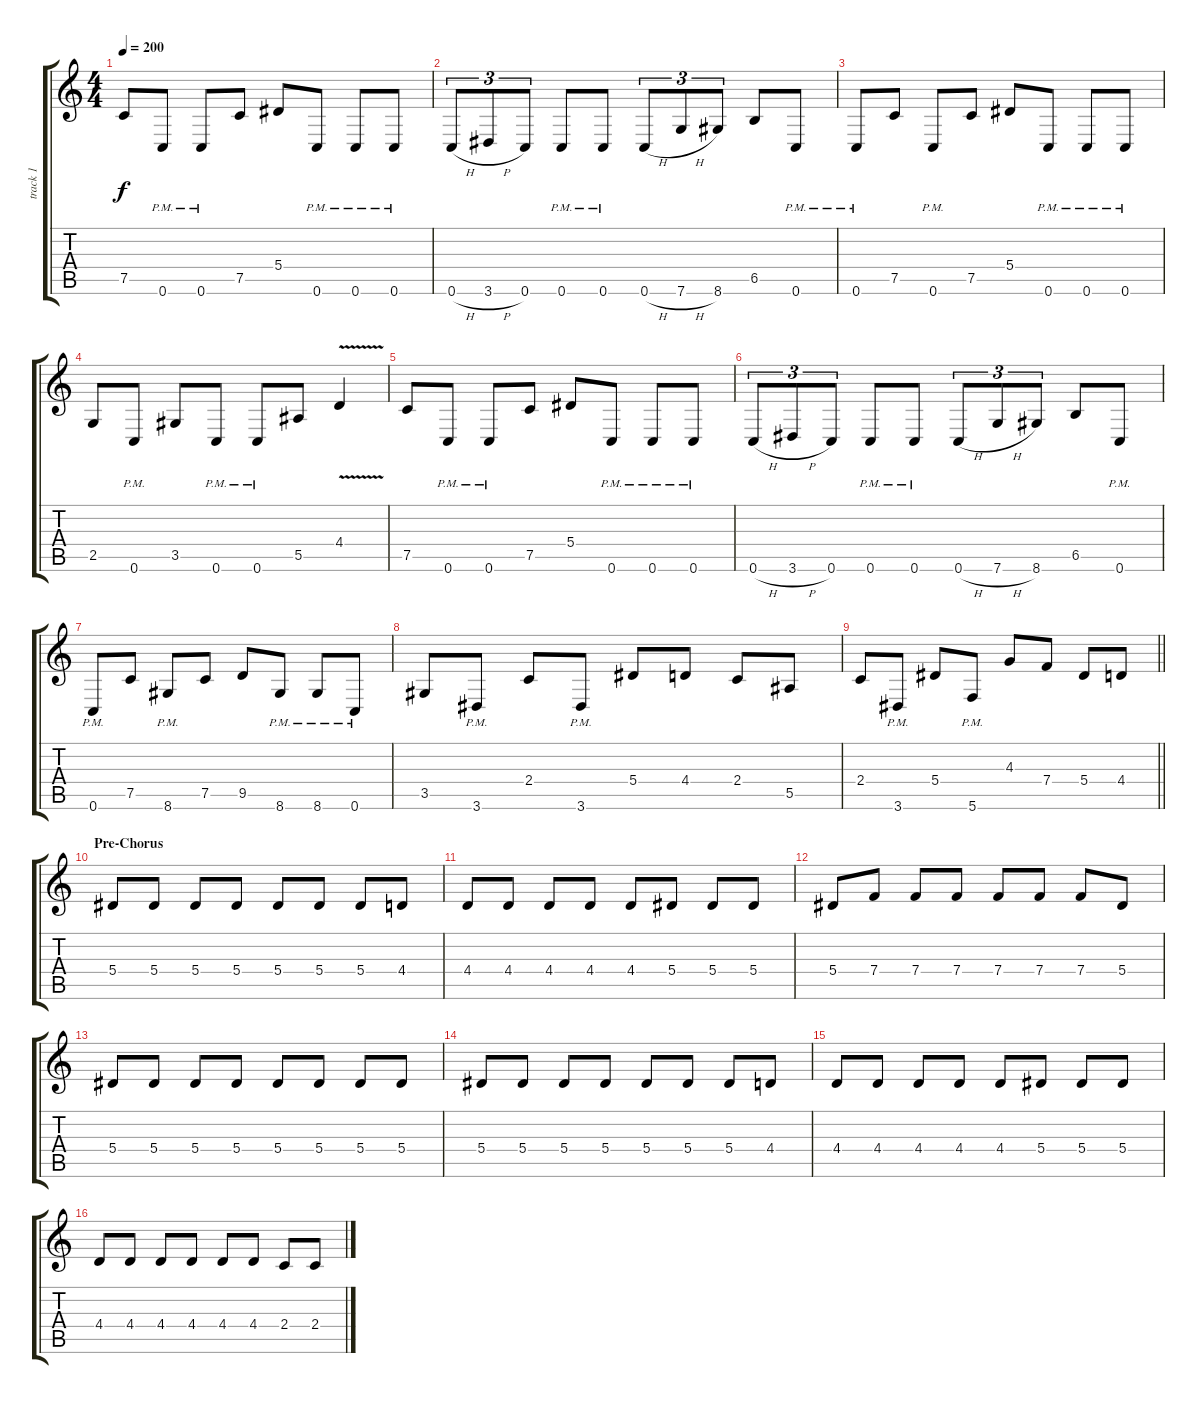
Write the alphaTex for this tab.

\track ("track 1" "track 1") {instrument distortionguitar}
\staff {score tabs}
\tuning (C4 G3 Eb3 Bb2 F2 C2) {hide}
\ts (4 4)
\tempo 200
\clef g2
\ks c
7.5.8{dy f} 0.6{pm}.8 0.6{pm}.8 7.5.8 5.4.8 0.6{pm}.8 0.6{pm}.8 0.6{pm}.8 |
0.6{h}.8{tu (3 2)} 3.6{h}.8{tu (3 2)} 0.6.8{tu (3 2)} 0.6{pm}.8 0.6{pm}.8 0.6{h}.8{tu (3 2)} 7.6{h}.8{tu (3 2)} 8.6.8{tu (3 2)} 6.5.8 0.6{pm}.8 |
0.6{pm}.8 7.5.8 0.6{pm}.8 7.5.8 5.4.8 0.6{pm}.8 0.6{pm}.8 0.6{pm}.8 |
2.5.8 0.6{pm}.8 3.5.8 0.6{pm}.8 0.6{pm}.8 5.5.8 4.4{v}.4 |
7.5.8 0.6{pm}.8 0.6{pm}.8 7.5.8 5.4.8 0.6{pm}.8 0.6{pm}.8 0.6{pm}.8 |
0.6{h}.8{tu (3 2)} 3.6{h}.8{tu (3 2)} 0.6.8{tu (3 2)} 0.6{pm}.8 0.6{pm}.8 0.6{h}.8{tu (3 2)} 7.6{h}.8{tu (3 2)} 8.6.8{tu (3 2)} 6.5.8 0.6{pm}.8 |
0.6{pm}.8 7.5.8 8.6{pm}.8 7.5.8 9.5.8 8.6{pm}.8 8.6{pm}.8 0.6{pm}.8 |
3.5.8 3.6{pm}.8 2.4.8 3.6{pm}.8 5.4.8 4.4.8 2.4.8 5.5.8 |
\barLineRight lightlight
2.4.8 3.6{pm}.8 5.4.8 5.6{pm}.8 4.3.8 7.4.8 5.4.8 4.4.8 |
\section ("" "Pre-Chorus")
5.4.8 5.4.8 5.4.8 5.4.8 5.4.8 5.4.8 5.4.8 4.4.8 |
4.4.8 4.4.8 4.4.8 4.4.8 4.4.8 5.4.8 5.4.8 5.4.8 |
5.4.8 7.4.8 7.4.8 7.4.8 7.4.8 7.4.8 7.4.8 5.4.8 |
5.4.8 5.4.8 5.4.8 5.4.8 5.4.8 5.4.8 5.4.8 5.4.8 |
5.4.8 5.4.8 5.4.8 5.4.8 5.4.8 5.4.8 5.4.8 4.4.8 |
4.4.8 4.4.8 4.4.8 4.4.8 4.4.8 5.4.8 5.4.8 5.4.8 |
4.4.8 4.4.8 4.4.8 4.4.8 4.4.8 4.4.8 2.4.8 2.4.8
